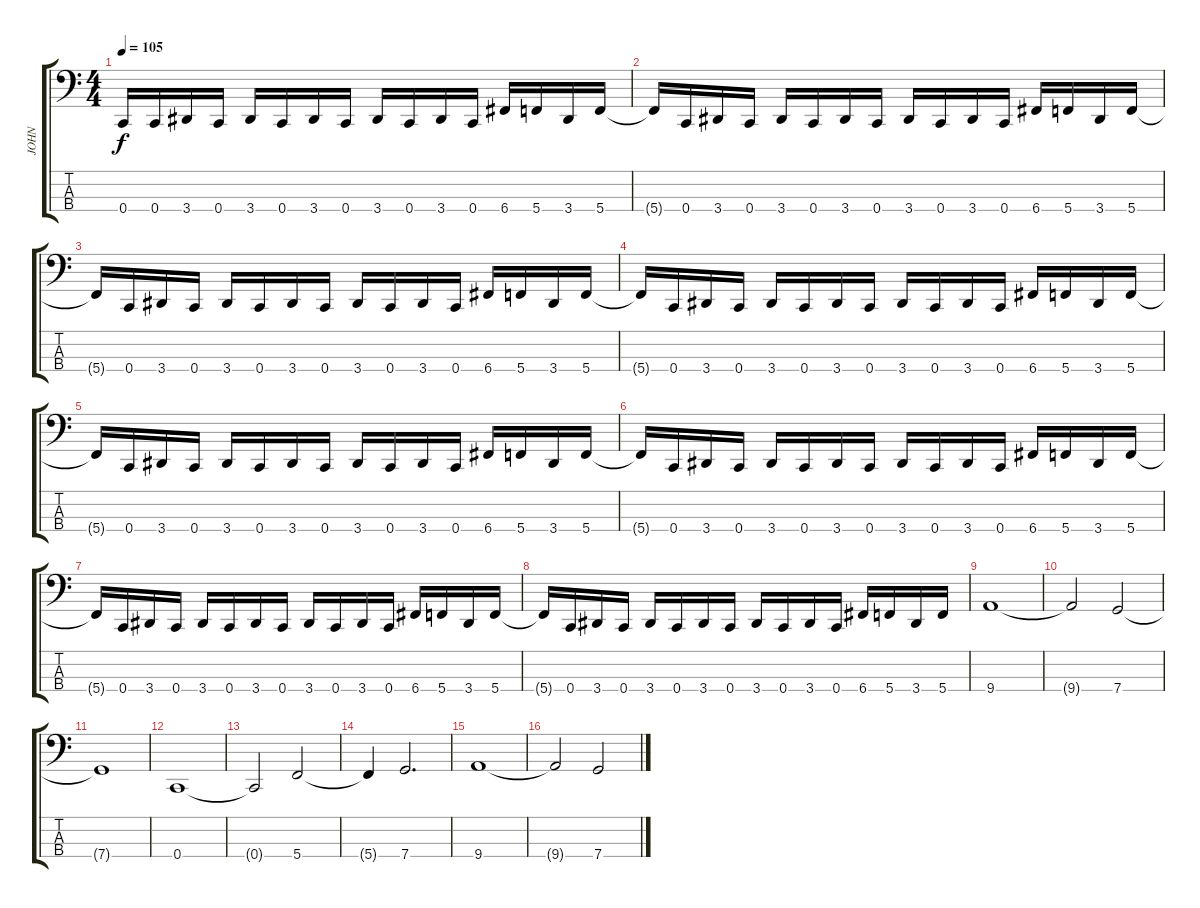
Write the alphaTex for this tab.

\track ("JOHN" "JOHN") {instrument electricbasspick}
\staff {score tabs}
\tuning (F2 C2 G1 C1) {hide}
\ts (4 4)
\tempo 105
\clef f4
\ks c
0.4.16{dy f} 0.4.16 3.4.16 0.4.16 3.4.16 0.4.16 3.4.16 0.4.16 3.4.16 0.4.16 3.4.16 0.4.16 6.4.16 5.4.16 3.4.16 5.4.16 |
5.4{t}.16 0.4.16 3.4.16 0.4.16 3.4.16 0.4.16 3.4.16 0.4.16 3.4.16 0.4.16 3.4.16 0.4.16 6.4.16 5.4.16 3.4.16 5.4.16 |
5.4{t}.16 0.4.16 3.4.16 0.4.16 3.4.16 0.4.16 3.4.16 0.4.16 3.4.16 0.4.16 3.4.16 0.4.16 6.4.16 5.4.16 3.4.16 5.4.16 |
5.4{t}.16 0.4.16 3.4.16 0.4.16 3.4.16 0.4.16 3.4.16 0.4.16 3.4.16 0.4.16 3.4.16 0.4.16 6.4.16 5.4.16 3.4.16 5.4.16 |
5.4{t}.16 0.4.16 3.4.16 0.4.16 3.4.16 0.4.16 3.4.16 0.4.16 3.4.16 0.4.16 3.4.16 0.4.16 6.4.16 5.4.16 3.4.16 5.4.16 |
5.4{t}.16 0.4.16 3.4.16 0.4.16 3.4.16 0.4.16 3.4.16 0.4.16 3.4.16 0.4.16 3.4.16 0.4.16 6.4.16 5.4.16 3.4.16 5.4.16 |
5.4{t}.16 0.4.16 3.4.16 0.4.16 3.4.16 0.4.16 3.4.16 0.4.16 3.4.16 0.4.16 3.4.16 0.4.16 6.4.16 5.4.16 3.4.16 5.4.16 |
5.4{t}.16 0.4.16 3.4.16 0.4.16 3.4.16 0.4.16 3.4.16 0.4.16 3.4.16 0.4.16 3.4.16 0.4.16 6.4.16 5.4.16 3.4.16 5.4.16 |
9.4.1 |
9.4{t}.2 7.4.2 |
7.4{t}.1 |
0.4.1 |
0.4{t}.2 5.4.2 |
5.4{t}.4 7.4.2{d} |
9.4.1 |
9.4{t}.2 7.4.2
